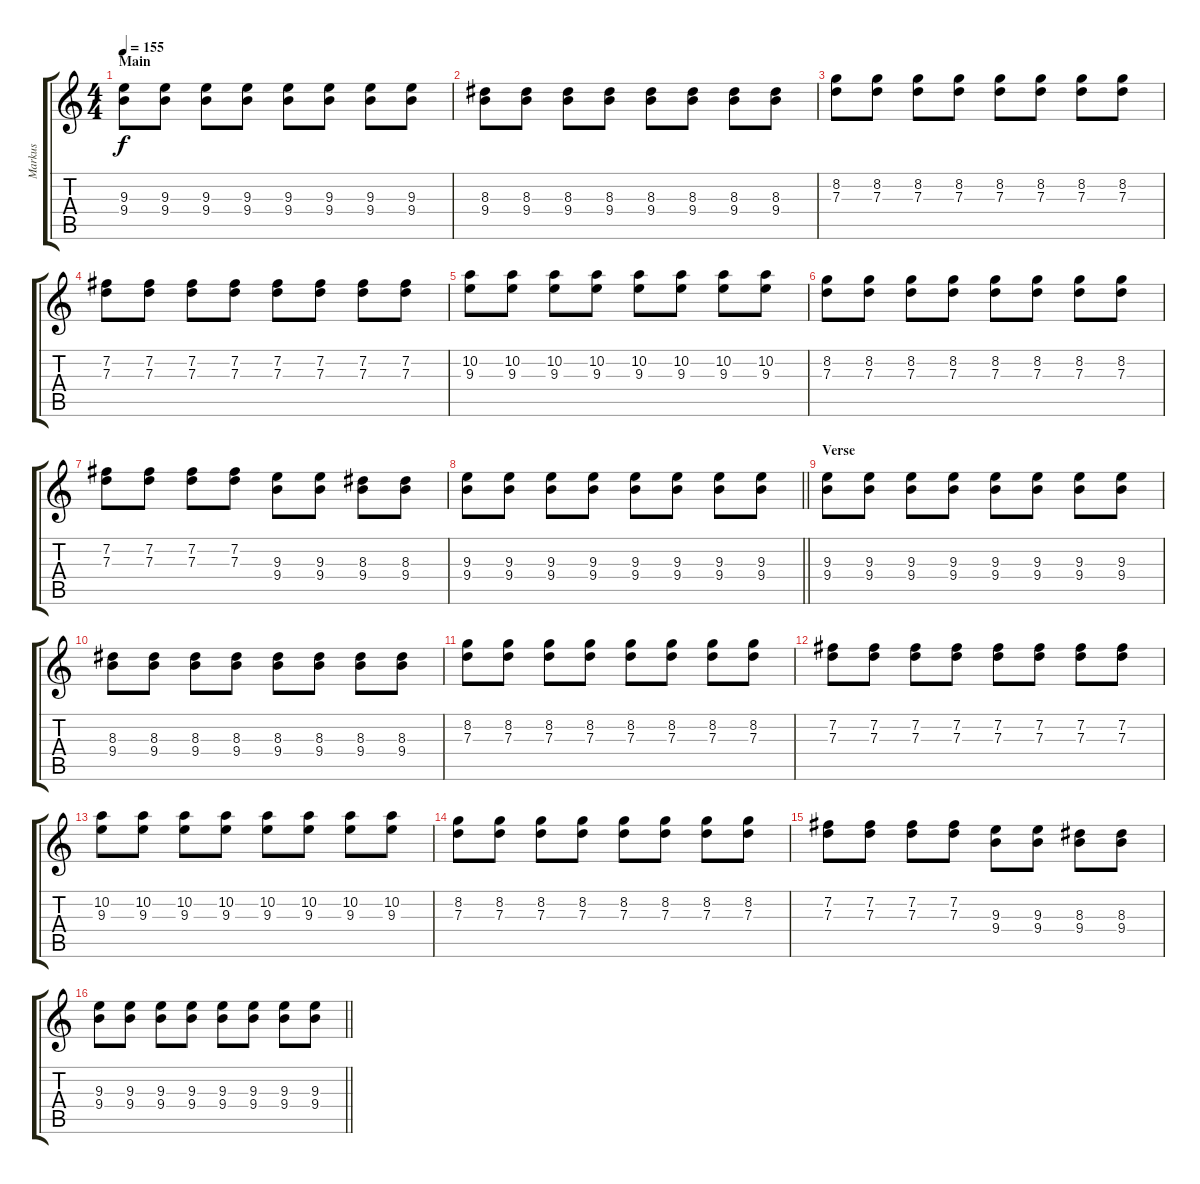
\track ("Markus" "Markus") {instrument distortionguitar}
\staff {score tabs}
\tuning (E4 B3 G3 D3 A2 E2) {hide}
\ts (4 4)
\section ("" "Main")
\tempo 155
\clef g2
\ks c
(9.3 9.4).8{dy f} (9.3 9.4).8 (9.3 9.4).8 (9.3 9.4).8 (9.3 9.4).8 (9.3 9.4).8 (9.3 9.4).8 (9.3 9.4).8 |
(8.3 9.4).8 (8.3 9.4).8 (8.3 9.4).8 (8.3 9.4).8 (8.3 9.4).8 (8.3 9.4).8 (8.3 9.4).8 (8.3 9.4).8 |
(8.2 7.3).8 (8.2 7.3).8 (8.2 7.3).8 (8.2 7.3).8 (8.2 7.3).8 (8.2 7.3).8 (8.2 7.3).8 (8.2 7.3).8 |
(7.2 7.3).8 (7.2 7.3).8 (7.2 7.3).8 (7.2 7.3).8 (7.2 7.3).8 (7.2 7.3).8 (7.2 7.3).8 (7.2 7.3).8 |
(10.2 9.3).8 (10.2 9.3).8 (10.2 9.3).8 (10.2 9.3).8 (10.2 9.3).8 (10.2 9.3).8 (10.2 9.3).8 (10.2 9.3).8 |
(8.2 7.3).8 (8.2 7.3).8 (8.2 7.3).8 (8.2 7.3).8 (8.2 7.3).8 (8.2 7.3).8 (8.2 7.3).8 (8.2 7.3).8 |
(7.2 7.3).8 (7.2 7.3).8 (7.2 7.3).8 (7.2 7.3).8 (9.3 9.4).8 (9.3 9.4).8 (8.3 9.4).8 (8.3 9.4).8 |
\barLineRight lightlight
(9.3 9.4).8 (9.3 9.4).8 (9.3 9.4).8 (9.3 9.4).8 (9.3 9.4).8 (9.3 9.4).8 (9.3 9.4).8 (9.3 9.4).8 |
\section ("" "Verse")
(9.3 9.4).8 (9.3 9.4).8 (9.3 9.4).8 (9.3 9.4).8 (9.3 9.4).8 (9.3 9.4).8 (9.3 9.4).8 (9.3 9.4).8 |
(8.3 9.4).8 (8.3 9.4).8 (8.3 9.4).8 (8.3 9.4).8 (8.3 9.4).8 (8.3 9.4).8 (8.3 9.4).8 (8.3 9.4).8 |
(8.2 7.3).8 (8.2 7.3).8 (8.2 7.3).8 (8.2 7.3).8 (8.2 7.3).8 (8.2 7.3).8 (8.2 7.3).8 (8.2 7.3).8 |
(7.2 7.3).8 (7.2 7.3).8 (7.2 7.3).8 (7.2 7.3).8 (7.2 7.3).8 (7.2 7.3).8 (7.2 7.3).8 (7.2 7.3).8 |
(10.2 9.3).8 (10.2 9.3).8 (10.2 9.3).8 (10.2 9.3).8 (10.2 9.3).8 (10.2 9.3).8 (10.2 9.3).8 (10.2 9.3).8 |
(8.2 7.3).8 (8.2 7.3).8 (8.2 7.3).8 (8.2 7.3).8 (8.2 7.3).8 (8.2 7.3).8 (8.2 7.3).8 (8.2 7.3).8 |
(7.2 7.3).8 (7.2 7.3).8 (7.2 7.3).8 (7.2 7.3).8 (9.3 9.4).8 (9.3 9.4).8 (8.3 9.4).8 (8.3 9.4).8 |
\barLineRight lightlight
(9.3 9.4).8 (9.3 9.4).8 (9.3 9.4).8 (9.3 9.4).8 (9.3 9.4).8 (9.3 9.4).8 (9.3 9.4).8 (9.3 9.4).8
